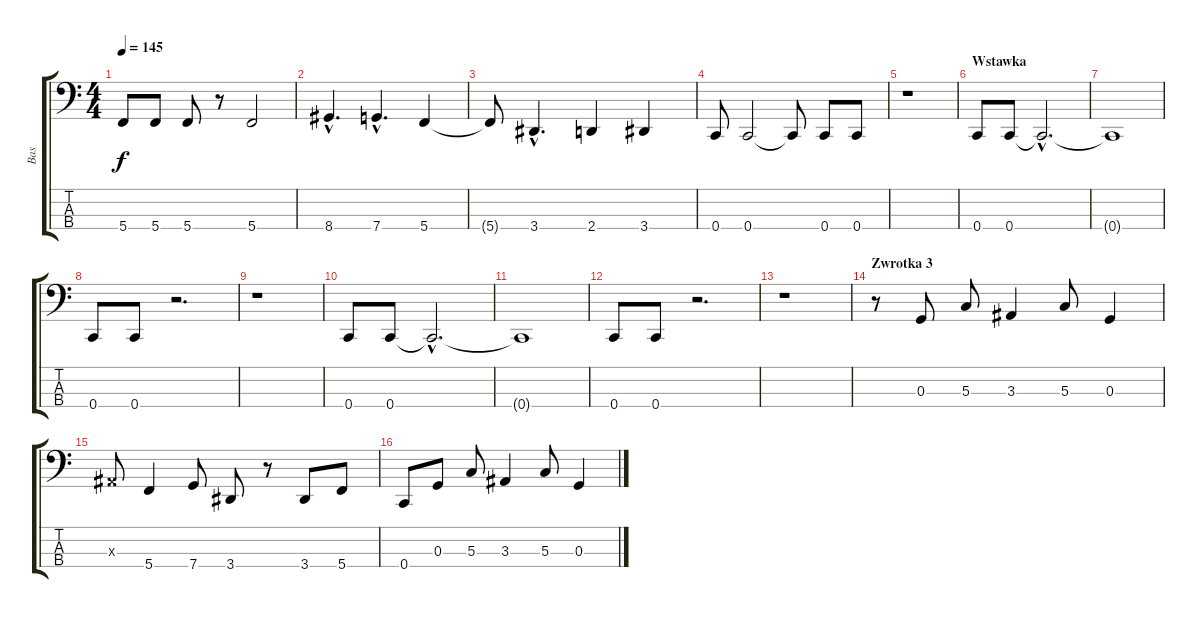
\track ("Bas" "Bas") {instrument electricbassfinger}
\staff {score tabs}
\tuning (F2 C2 G1 C1) {hide}
\ts (4 4)
\tempo 145
\clef f4
\ks c
5.4{t}.8{dy f} 5.4.8 5.4.8 r.8 5.4.2 |
8.4{hac}.4{d} 7.4{hac}.4{d} 5.4.4 |
5.4{t}.8 3.4{hac}.4{d} 2.4.4 3.4.4 |
0.4.8 0.4.2 0.4{t}.8 0.4.8 0.4.8 |
r.1 |
\section ("" "Wstawka")
0.4.8 0.4.8 0.4{hac t}.2{d} |
0.4{t}.1 |
0.4.8 0.4.8 r.2{d} |
r.1 |
0.4.8 0.4.8 0.4{hac t}.2{d} |
0.4{t}.1 |
0.4.8 0.4.8 r.2{d} |
r.1 |
\section ("" "Zwrotka 3")
r.8{volume 12 instrument fretlessbass} 0.3.8 5.3.8 3.3.4 5.3.8 0.3.4 |
3.3{x}.8 5.4.4 7.4.8 3.4.8 r.8 3.4.8 5.4.8 |
0.4.8{instrument fretlessbass} 0.3.8 5.3.8 3.3.4 5.3.8 0.3.4
